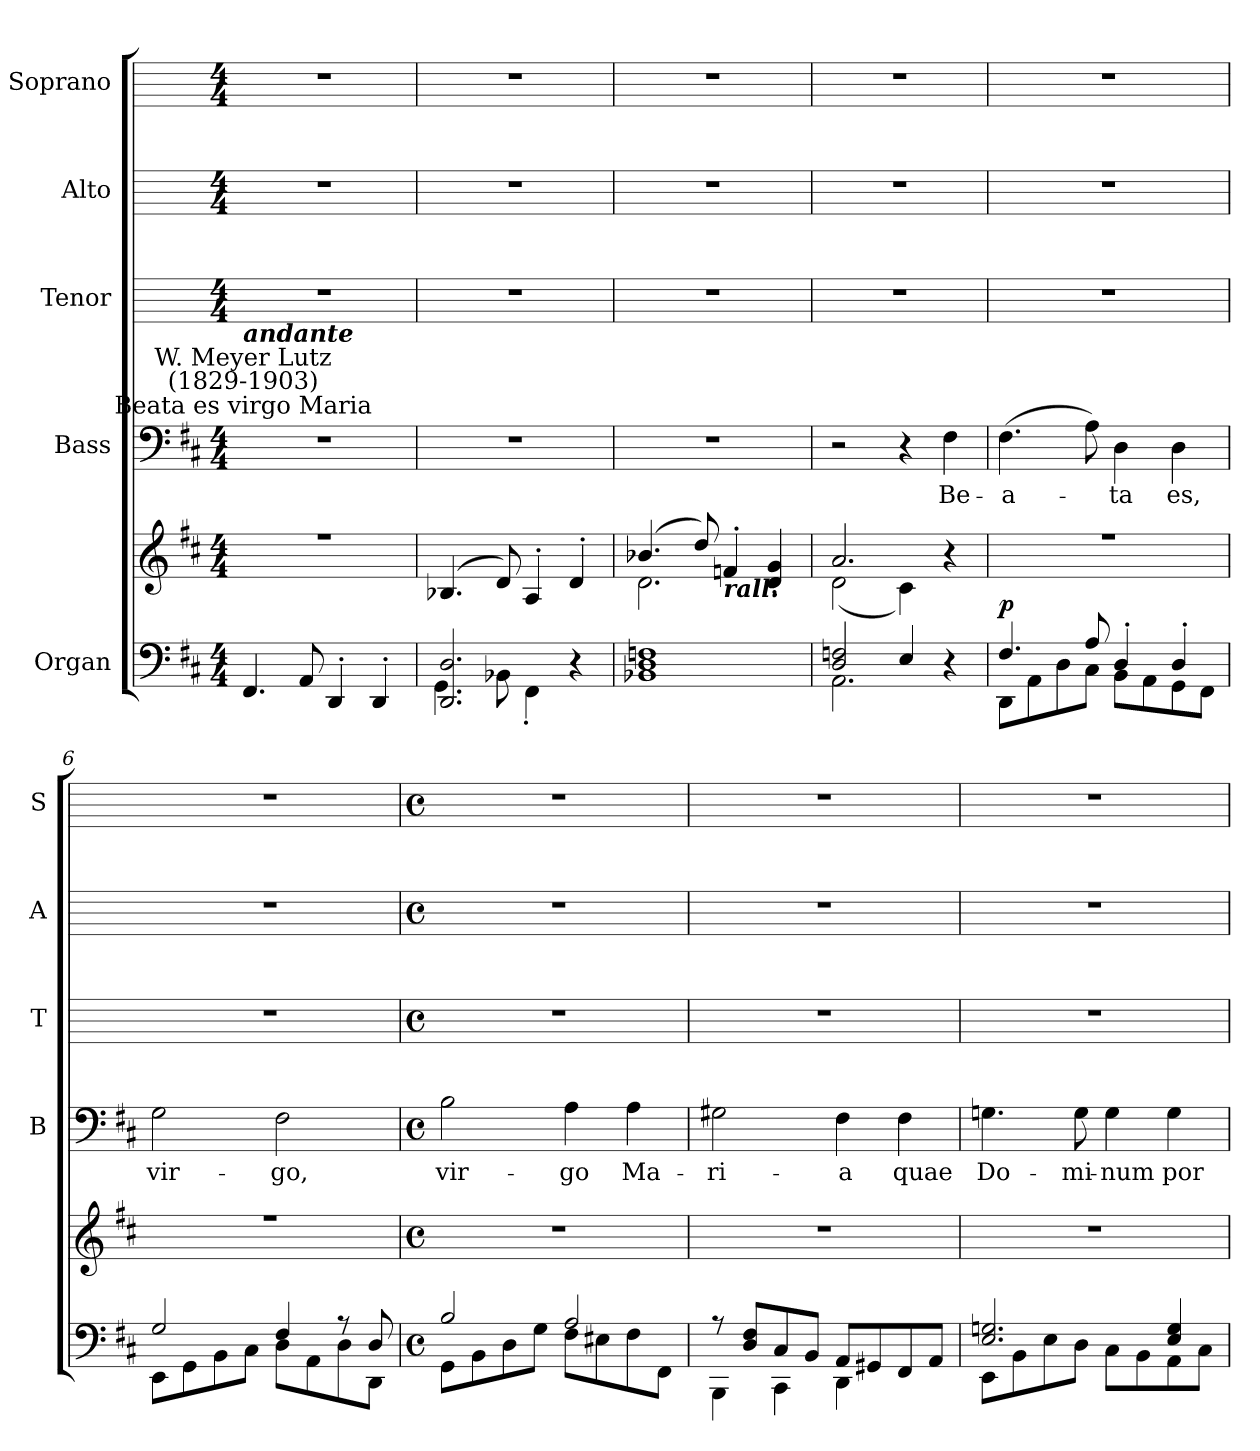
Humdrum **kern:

**kern	**kern	**dynam	**kern	**text	**kern	**kern	**kern
*part5	*part5	*part5	*part4	*part4	*part3	*part2	*part1
*staff6	*staff5	*staff5/6	*staff4	*staff4	*staff3	*staff2	*staff1
*I"Organ	*	*	*I"Bass	*	*I"Tenor	*I"Alto	*I"Soprano
*	*	*	*I'B	*	*I'T	*I'A	*I'S
*clefF4	*clefG2	*	*clefF4	*	*	*	*
*k[f#c#]	*k[f#c#]	*	*k[f#c#]	*	*	*	*
*D:	*D:	*	*D:	*	*	*	*
*M4/4	*M4/4	*	*M4/4	*	*M4/4	*M4/4	*M4/4
=1	=1	=1	=1	=1	=1	=1	=1
*^	*^	*	*	*	*	*	*
!	!	!	!	!	!LO:TX:a:cj:t=Beata es virgo Maria	!	!	!	!
!	!	!	!	!	!LO:TX:a:cj:t=W. Meyer Lutz\n(1829-1903)	!	!	!	!
!	!	!	!	!	!LO:TX:a:Bi:t=andante	!	!	!	!
4.FF#/	1ryy	1r	1ryy	.	1r	.	1r	1r	1r
8AA/	.	.	.	.	.	.	.	.	.
4DD'/	.	.	.	.	.	.	.	.	.
4DD'/	.	.	.	.	.	.	.	.	.
=2	=2	=2	=2	=2	=2	=2	=2	=2	=2
2.DD/ 2.D/	4.GG\	(>4.B-X/	1ryy	.	1r	.	1r	1r	1r
.	8BB-X\	8d/)	.	.	.	.	.	.	.
.	4FF#'\	4A'/	.	.	.	.	.	.	.
4r	4ryy	4d'/	.	.	.	.	.	.	.
=3	=3	=3	=3	=3	=3	=3	=3	=3	=3
1BB-X/ 1D/ 1Fn/	1ryy	(>4.b-X/	2.d\	.	1r	.	1r	1r	1r
.	.	8dd/)	.	.	.	.	.	.	.
!	!	!LO:TX:b:Bi:t=rall.	!	!	!	!	!	!	!
.	.	4fn'/	.	.	.	.	.	.	.
.	.	4d/' 4g/'	4ryy	.	.	.	.	.	.
=4	=4	=4	=4	=4	=4	=4	=4	=4	=4
2D/ 2Fn/	2.AA\	2.a/	(<2d\	.	2r	.	1r	1r	1r
4E/	.	.	4c#\)	.	4r	.	.	.	.
!	!	!	!	!	!	!LO:LY:b	!	!	!
4r	4ryy	4r	4ryy	.	4F#	Be-	.	.	.
=5	=5	=5	=5	=5	=5	=5	=5	=5	=5
!	!	!	!	!LO:DY:a=2	!	!LO:LY:b	!	!	!
4.F#/	8DD\L	1r	1ryy	p	(>4.F#	-a-	1r	1r	1r
.	8AA\	.	.	.	.	.	.	.	.
.	8D\	.	.	.	.	.	.	.	.
8A/	8C#\J	.	.	.	8A)	.	.	.	.
!	!	!	!	!	!	!LO:LY:b	!	!	!
4D'/	8BB\L	.	.	.	4D	ta	.	.	.
.	8AA\	.	.	.	.	.	.	.	.
!	!	!	!	!	!	!LO:LY:b	!	!	!
4D'/	8GG\	.	.	.	4D	es,	.	.	.
.	8FF#\J	.	.	.	.	.	.	.	.
=6	=6	=6	=6	=6	=6	=6	=6	=6	=6
!	!	!	!	!	!	!LO:LY:b	!	!	!
2G/	8EE\L	1r	1ryy	.	2G	vir-	1r	1r	1r
.	8GG\	.	.	.	.	.	.	.	.
.	8BB\	.	.	.	.	.	.	.	.
.	8C#\J	.	.	.	.	.	.	.	.
!	!	!	!	!	!	!LO:LY:b	!	!	!
4F#/	8D\L	.	.	.	2F#	-go,	.	.	.
.	8AA\	.	.	.	.	.	.	.	.
8r	8D\	.	.	.	.	.	.	.	.
8D/	8DD\J	.	.	.	.	.	.	.	.
*	*	*v	*v	*	*	*	*	*	*
!!LO:LB:g=z
=7	=7	=7	=7	=7	=7	=7	=7	=7
*M4/4	*	*M4/4	*	*M4/4	*	*M4/4	*M4/4	*M4/4
*met(c)	*	*met(c)	*	*met(c)	*	*met(c)	*met(c)	*met(c)
!	!	!	!	!	!LO:LY:b	!	!	!
2B/	8GG\L	1r	.	2B	vir-	1r	1r	1r
.	8BB\	.	.	.	.	.	.	.
.	8D\	.	.	.	.	.	.	.
.	8G\J	.	.	.	.	.	.	.
!	!	!	!	!	!LO:LY:b	!	!	!
2A/	8F#\L	.	.	4A	-go	.	.	.
.	8E#X\	.	.	.	.	.	.	.
!	!	!	!	!	!LO:LY:b	!	!	!
.	8F#\	.	.	4A	Ma-	.	.	.
.	8FF#\J	.	.	.	.	.	.	.
=8	=8	=8	=8	=8	=8	=8	=8	=8
!	!	!	!	!	!LO:LY:b	!	!	!
8r	4BBB\	1r	.	2G#X	-ri-	1r	1r	1r
8D/ 8F#/L	.	.	.	.	.	.	.	.
8C#/	4CC#\	.	.	.	.	.	.	.
8BB/J	.	.	.	.	.	.	.	.
!	!	!	!	!	!LO:LY:b	!	!	!
8AA/L	4DD\	.	.	4F#	-a	.	.	.
8GG#X/	.	.	.	.	.	.	.	.
!	!	!	!	!	!LO:LY:b	!	!	!
8FF#/	4ryy	.	.	4F#	quae	.	.	.
8AA/J	.	.	.	.	.	.	.	.
=9	=9	=9	=9	=9	=9	=9	=9	=9
!	!	!	!	!	!LO:LY:b	!	!	!
2.E/ 2.Gn/	8EE\L	1r	.	4.Gn	Do-	1r	1r	1r
.	8BB\	.	.	.	.	.	.	.
.	8E\	.	.	.	.	.	.	.
!	!	!	!	!	!LO:LY:b	!	!	!
.	8D\J	.	.	8G	-mi-	.	.	.
!	!	!	!	!	!LO:LY:b	!	!	!
.	8C#\L	.	.	4G	-num	.	.	.
.	8BB\	.	.	.	.	.	.	.
!	!	!	!	!	!LO:LY:b	!	!	!
4E/ 4G/	8AA\	.	.	4G	por-	.	.	.
.	8C#\J	.	.	.	.	.	.	.
*v	*v	*	*	*	*	*	*	*
=	=	=	=	=	=	=	=
*-	*-	*-	*-	*-	*-	*-	*-
